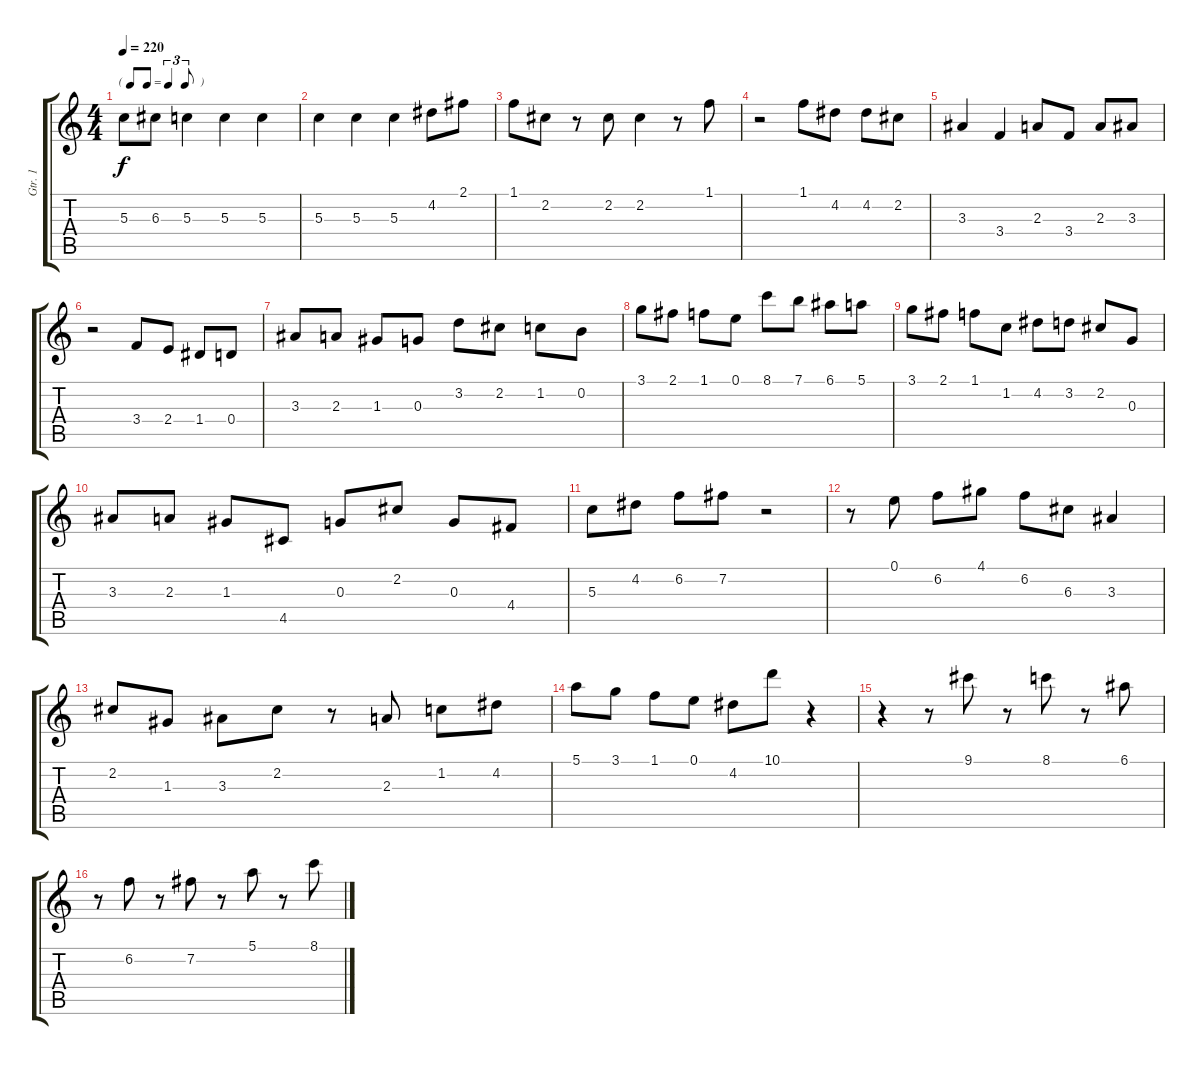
\track ("Gtr. 1" "Gtr. 1") {instrument acousticguitarsteel}
\staff {score tabs}
\tuning (E4 B3 G3 D3 A2 E2) {hide}
\ts (4 4)
\tf triplet8th
\tempo 220
\clef g2
\ks c
5.3.8{dy f} 6.3.8 5.3.4 5.3.4 5.3.4 |
5.3.4 5.3.4 5.3.4 4.2.8 2.1.8 |
1.1.8 2.2.8 r.8 2.2.8 2.2.4 r.8 1.1.8 |
r.2 1.1.8 4.2.8 4.2.8 2.2.8 |
3.3.4 3.4.4 2.3.8 3.4.8 2.3.8 3.3.8 |
r.2 3.4.8 2.4.8 1.4.8 0.4.8 |
3.3.8 2.3.8 1.3.8 0.3.8 3.2.8 2.2.8 1.2.8 0.2.8 |
3.1.8 2.1.8 1.1.8 0.1.8 8.1.8 7.1.8 6.1.8 5.1.8 |
3.1.8 2.1.8 1.1.8 1.2.8 4.2.8 3.2.8 2.2.8 0.3.8 |
3.3.8 2.3.8 1.3.8 4.5.8 0.3.8 2.2.8 0.3.8 4.4.8 |
5.3.8 4.2.8 6.2.8 7.2.8 r.2 |
r.8 0.1.8 6.2.8 4.1.8 6.2.8 6.3.8 3.3.4 |
2.2.8 1.3.8 3.3.8 2.2.8 r.8 2.3.8 1.2.8 4.2.8 |
5.1.8 3.1.8 1.1.8 0.1.8 4.2.8 10.1.8 r.4 |
r.4 r.8 9.1.8 r.8 8.1.8 r.8 6.1.8 |
r.8 6.2.8 r.8 7.2.8 r.8 5.1.8 r.8 8.1.8
